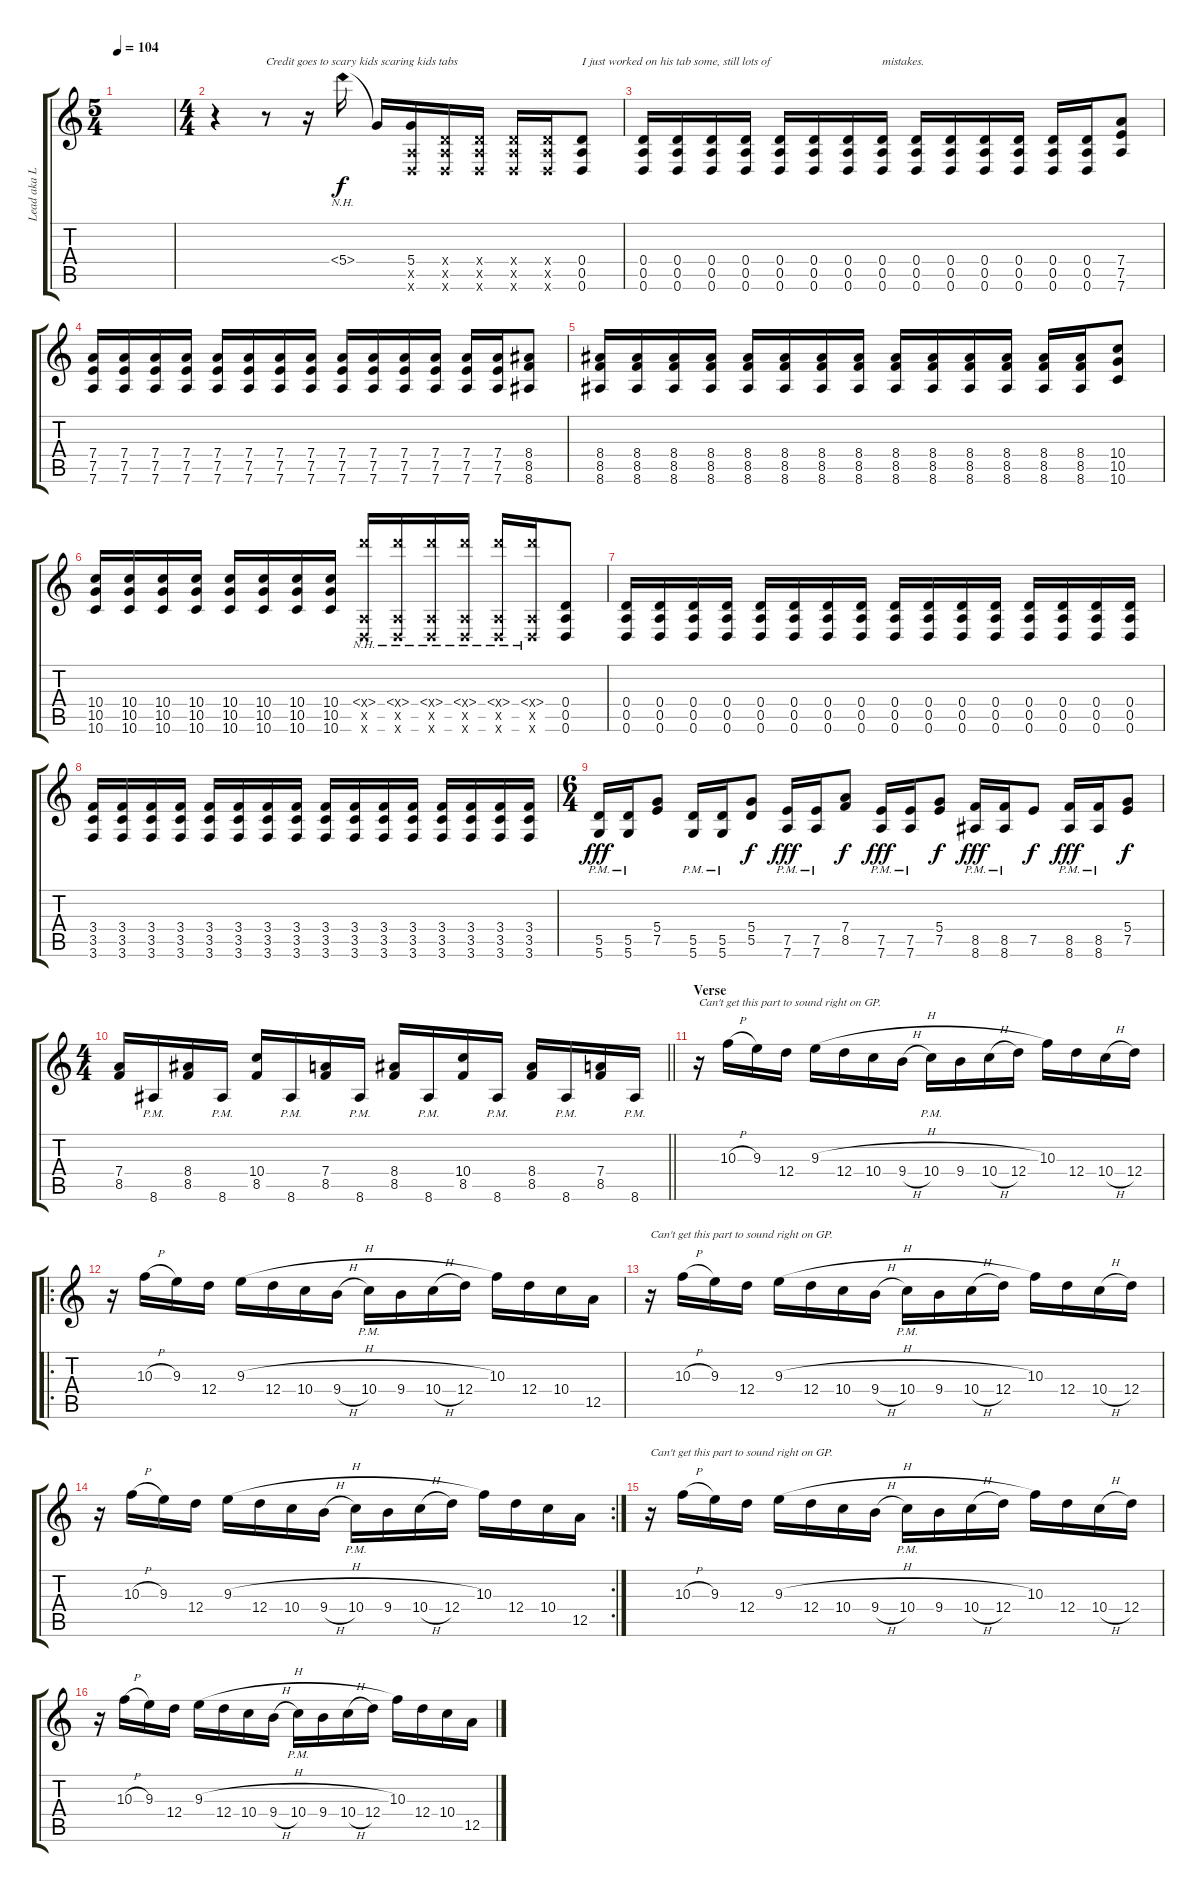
\track ("Lead aka Lil' Seezey" "Lead aka L") {instrument distortionguitar}
\staff {score tabs}
\tuning (E4 B3 G3 D3 A2 D2) {hide}
\ts (5 4)
\tempo 104
\clef g2
\ks c
|
\ts (4 4)
r.4 r.8{txt "Credit goes to scary kids scaring kids tabs"} r.16 5.4{nh}.16 5.4{t}.16 (5.4 0.5{x} 0.6{x}).16 (0.4{x} 0.5{x} 0.6{x}).16 (0.4{x} 0.5{x} 0.6{x}).16 (0.4{x} 0.5{x} 0.6{x}).16 (0.4{x} 0.5{x} 0.6{x}).16 (0.4 0.5 0.6).8{txt "I just worked on his tab some, still lots of"} |
(0.4 0.5 0.6).16 (0.4 0.5 0.6).16 (0.4 0.5 0.6).16 (0.4 0.5 0.6).16 (0.4 0.5 0.6).16 (0.4 0.5 0.6).16 (0.4 0.5 0.6).16 (0.4 0.5 0.6).16{txt "mistakes."} (0.4 0.5 0.6).16 (0.4 0.5 0.6).16 (0.4 0.5 0.6).16 (0.4 0.5 0.6).16 (0.4 0.5 0.6).16 (0.4 0.5 0.6).16 (7.4 7.5 7.6).8 |
(7.4 7.5 7.6).16 (7.4 7.5 7.6).16 (7.4 7.5 7.6).16 (7.4 7.5 7.6).16 (7.4 7.5 7.6).16 (7.4 7.5 7.6).16 (7.4 7.5 7.6).16 (7.4 7.5 7.6).16 (7.4 7.5 7.6).16 (7.4 7.5 7.6).16 (7.4 7.5 7.6).16 (7.4 7.5 7.6).16 (7.4 7.5 7.6).16 (7.4 7.5 7.6).16 (8.4 8.5 8.6).8 |
(8.4 8.5 8.6).16 (8.4 8.5 8.6).16 (8.4 8.5 8.6).16 (8.4 8.5 8.6).16 (8.4 8.5 8.6).16 (8.4 8.5 8.6).16 (8.4 8.5 8.6).16 (8.4 8.5 8.6).16 (8.4 8.5 8.6).16 (8.4 8.5 8.6).16 (8.4 8.5 8.6).16 (8.4 8.5 8.6).16 (8.4 8.5 8.6).16 (8.4 8.5 8.6).16 (10.4 10.5 10.6).8 |
(10.4 10.5 10.6).16 (10.4 10.5 10.6).16 (10.4 10.5 10.6).16 (10.4 10.5 10.6).16 (10.4 10.5 10.6).16 (10.4 10.5 10.6).16 (10.4 10.5 10.6).16 (10.4 10.5 10.6).16 (5.4{nh x} 0.5{x} 0.6{x}).16 (5.4{nh x} 0.5{x} 0.6{x}).16 (5.4{nh x} 0.5{x} 0.6{x}).16 (5.4{nh x} 0.5{x} 0.6{x}).16 (5.4{nh x} 0.5{x} 0.6{x}).16 (5.4{nh x} 0.5{x} 0.6{x}).16 (0.4 0.5 0.6).8 |
(0.4 0.5 0.6).16 (0.4 0.5 0.6).16 (0.4 0.5 0.6).16 (0.4 0.5 0.6).16 (0.4 0.5 0.6).16 (0.4 0.5 0.6).16 (0.4 0.5 0.6).16 (0.4 0.5 0.6).16 (0.4 0.5 0.6).16 (0.4 0.5 0.6).16 (0.4 0.5 0.6).16 (0.4 0.5 0.6).16 (0.4 0.5 0.6).16 (0.4 0.5 0.6).16 (0.4 0.5 0.6).16 (0.4 0.5 0.6).16 |
(3.4 3.5 3.6).16 (3.4 3.5 3.6).16 (3.4 3.5 3.6).16 (3.4 3.5 3.6).16 (3.4 3.5 3.6).16 (3.4 3.5 3.6).16 (3.4 3.5 3.6).16 (3.4 3.5 3.6).16 (3.4 3.5 3.6).16 (3.4 3.5 3.6).16 (3.4 3.5 3.6).16 (3.4 3.5 3.6).16 (3.4 3.5 3.6).16 (3.4 3.5 3.6).16 (3.4 3.5 3.6).16 (3.4 3.5 3.6).16 |
\ts (6 4)
(5.5{pm} 5.6{pm}).16{dy fff} (5.5{pm} 5.6{pm}).16 (5.4 7.5).8 (5.5{pm} 5.6{pm}).16 (5.5{pm} 5.6{pm}).16 (5.4 5.5).8{dy f} (7.5{pm} 7.6{pm}).16{dy fff} (7.5{pm} 7.6{pm}).16 (7.4 8.5).8{dy f} (7.5{pm} 7.6{pm}).16{dy fff} (7.5{pm} 7.6{pm}).16 (5.4 7.5).8{dy f} (8.5{pm} 8.6{pm}).16{dy fff} (8.5{pm} 8.6{pm}).16 7.5.8{dy f} (8.5{pm} 8.6{pm}).16{dy fff} (8.5{pm} 8.6{pm}).16 (5.4 7.5).8{dy f} |
\ts (4 4)
\barLineRight lightlight
(7.4 8.5).16 8.6{pm}.16 (8.4 8.5).16 8.6{pm}.16 (10.4 8.5).16 8.6{pm}.16 (7.4 8.5).16 8.6{pm}.16 (8.4 8.5).16 8.6{pm}.16 (10.4 8.5).16 8.6{pm}.16 (8.4 8.5).16 8.6{pm}.16 (7.4 8.5).16 8.6{pm}.16 |
\section ("" "Verse")
r.16{txt "Can't get this part to sound right on GP."} 10.3{h}.16 9.3.16 12.4.16 9.3{h}.16 12.4.16 10.4.16 9.4{h}.16 10.4{pm}.16 9.4.16 10.4{h}.16 12.4.16 10.3.16 12.4.16 10.4{h}.16 12.4.16 |
\ro
r.16 10.3{h}.16 9.3.16 12.4.16 9.3{h}.16 12.4.16 10.4.16 9.4{h}.16 10.4{pm}.16 9.4.16 10.4{h}.16 12.4.16 10.3.16 12.4.16 10.4.16 12.5.16 |
r.16{txt "Can't get this part to sound right on GP."} 10.3{h}.16 9.3.16 12.4.16 9.3{h}.16 12.4.16 10.4.16 9.4{h}.16 10.4{pm}.16 9.4.16 10.4{h}.16 12.4.16 10.3.16 12.4.16 10.4{h}.16 12.4.16 |
\rc 2
r.16 10.3{h}.16 9.3.16 12.4.16 9.3{h}.16 12.4.16 10.4.16 9.4{h}.16 10.4{pm}.16 9.4.16 10.4{h}.16 12.4.16 10.3.16 12.4.16 10.4.16 12.5.16 |
r.16{txt "Can't get this part to sound right on GP."} 10.3{h}.16 9.3.16 12.4.16 9.3{h}.16 12.4.16 10.4.16 9.4{h}.16 10.4{pm}.16 9.4.16 10.4{h}.16 12.4.16 10.3.16 12.4.16 10.4{h}.16 12.4.16 |
r.16 10.3{h}.16 9.3.16 12.4.16 9.3{h}.16 12.4.16 10.4.16 9.4{h}.16 10.4{pm}.16 9.4.16 10.4{h}.16 12.4.16 10.3.16 12.4.16 10.4{h}.16 12.5.16
